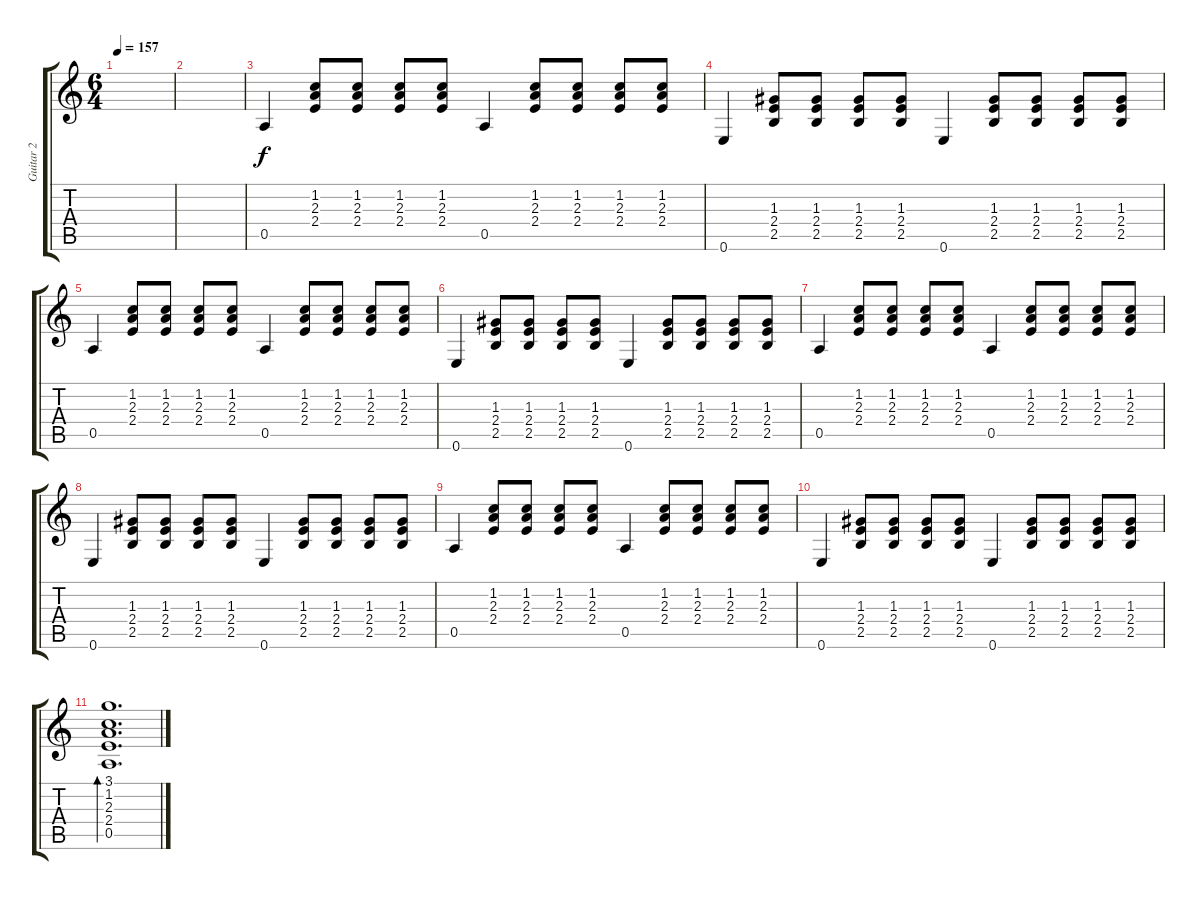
\track ("Guitar 2" "Guitar 2") {instrument acousticguitarsteel}
\staff {score tabs}
\tuning (E4 B3 G3 D3 A2 E2) {hide}
\ts (6 4)
\tempo 157
\clef g2
\ks c
|
|
0.5.4 (1.2 2.3 2.4).8 (1.2 2.3 2.4).8 (1.2 2.3 2.4).8 (1.2 2.3 2.4).8 0.5.4 (1.2 2.3 2.4).8 (1.2 2.3 2.4).8 (1.2 2.3 2.4).8 (1.2 2.3 2.4).8 |
0.6.4 (1.3 2.4 2.5).8 (1.3 2.4 2.5).8 (1.3 2.4 2.5).8 (1.3 2.4 2.5).8 0.6.4 (1.3 2.4 2.5).8 (1.3 2.4 2.5).8 (1.3 2.4 2.5).8 (1.3 2.4 2.5).8 |
0.5.4 (1.2 2.3 2.4).8 (1.2 2.3 2.4).8 (1.2 2.3 2.4).8 (1.2 2.3 2.4).8 0.5.4 (1.2 2.3 2.4).8 (1.2 2.3 2.4).8 (1.2 2.3 2.4).8 (1.2 2.3 2.4).8 |
0.6.4 (1.3 2.4 2.5).8 (1.3 2.4 2.5).8 (1.3 2.4 2.5).8 (1.3 2.4 2.5).8 0.6.4 (1.3 2.4 2.5).8 (1.3 2.4 2.5).8 (1.3 2.4 2.5).8 (1.3 2.4 2.5).8 |
0.5.4 (1.2 2.3 2.4).8 (1.2 2.3 2.4).8 (1.2 2.3 2.4).8 (1.2 2.3 2.4).8 0.5.4 (1.2 2.3 2.4).8 (1.2 2.3 2.4).8 (1.2 2.3 2.4).8 (1.2 2.3 2.4).8 |
0.6.4 (1.3 2.4 2.5).8 (1.3 2.4 2.5).8 (1.3 2.4 2.5).8 (1.3 2.4 2.5).8 0.6.4 (1.3 2.4 2.5).8 (1.3 2.4 2.5).8 (1.3 2.4 2.5).8 (1.3 2.4 2.5).8 |
0.5.4 (1.2 2.3 2.4).8 (1.2 2.3 2.4).8 (1.2 2.3 2.4).8 (1.2 2.3 2.4).8 0.5.4 (1.2 2.3 2.4).8 (1.2 2.3 2.4).8 (1.2 2.3 2.4).8 (1.2 2.3 2.4).8 |
0.6.4 (1.3 2.4 2.5).8 (1.3 2.4 2.5).8 (1.3 2.4 2.5).8 (1.3 2.4 2.5).8 0.6.4 (1.3 2.4 2.5).8 (1.3 2.4 2.5).8 (1.3 2.4 2.5).8 (1.3 2.4 2.5).8 |
(3.1 1.2 2.3 2.4 0.5).1{d bd 480}
